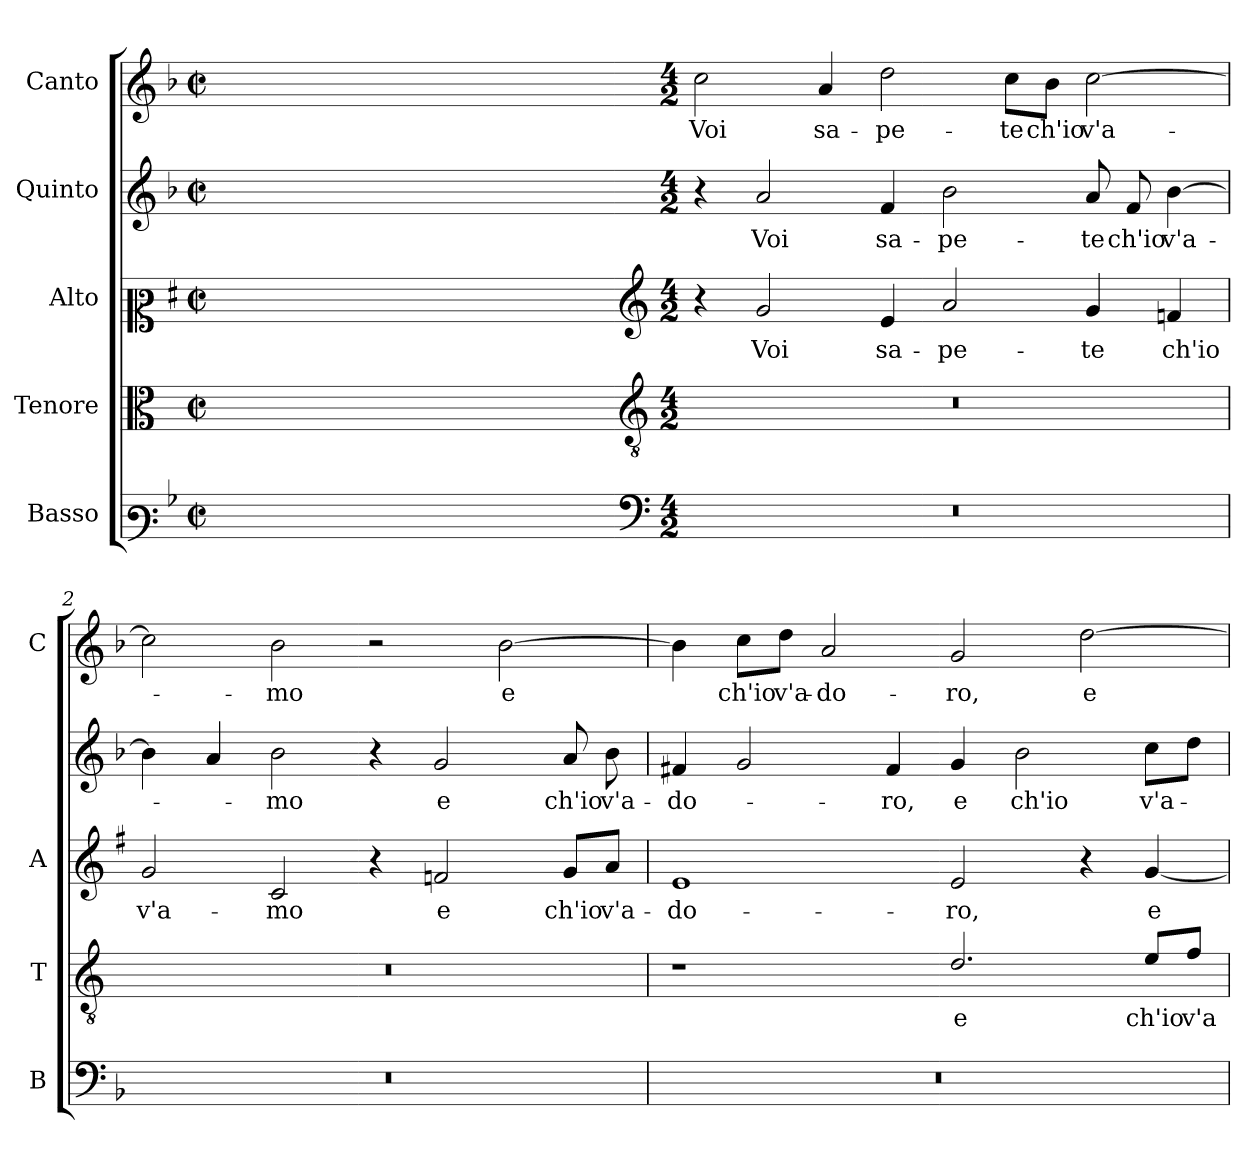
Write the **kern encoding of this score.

**kern	**kern	**text	**kern	**text	**kern	**text	**kern	**text
*part5	*part4	*part4	*part3	*part3	*part2	*part2	*part1	*part1
*staff5	*staff4	*staff4	*staff3	*staff3	*staff2	*staff2	*staff1	*staff1
*I"Basso	*I"Tenore	*	*I"Alto	*	*I"Quinto	*	*I"Canto	*
*I'B	*I'T	*	*I'A	*	*	*	*I'C	*
*clefF3	*clefC3	*	*clefC2	*	*clefG2	*	*clefG2	*
*	*ITrd4c7	*	*ITrd1c2	*	*	*	*	*
*k[b-]	*k[b-]	*	*k[b-]	*	*k[b-]	*	*k[b-]	*
*F:	*F:	*	*F:	*	*F:	*	*F:	*
*M2/2	*M2/2	*	*M2/2	*	*M2/2	*	*M2/2	*
*met(c|)	*met(c|)	*	*met(c|)	*	*met(c|)	*	*met(c|)	*
=	=	=	=	=	=	=	=	=
1ryy	1ryy	.	1ryy	.	1ryy	.	1ryy	.
=1X-	=1X-	=1X-	=1X-	=1X-	=1X-	=1X-	=1X-	=1X-
4ryy	4ryy	.	4ryy	.	4ryy	.	4ryy	.
4ryy	4ryy	.	4ryy	.	4ryy	.	4ryy	.
4ryy	4ryy	.	4ryy	.	4ryy	.	4ryy	.
4ryy	4ryy	.	4ryy	.	4ryy	.	4ryy	.
=1-	=1-	=1-	=1-	=1-	=1-	=1-	=1-	=1-
*clefF4	*clefGv2	*	*clefG2	*	*	*	*	*
*M4/2	*M4/2	*	*M4/2	*	*M4/2	*	*M4/2	*
!	!	!	!	!	!	!	!	!LO:LY:b
0r	0r	.	4r	.	4r	.	2cc\	Voi
!	!	!	!	!LO:LY:b	!	!LO:LY:b	!	!
.	.	.	2f/	Voi	2a/	Voi	.	.
!	!	!	!	!	!	!	!	!LO:LY:b
.	.	.	.	.	.	.	4a/	sa-
!	!	!	!	!LO:LY:b	!	!LO:LY:b	!	!LO:LY:b
.	.	.	4d/	sa-	4f/	sa-	2dd\	-pe-
!	!	!	!	!LO:LY:b	!	!LO:LY:b	!	!
.	.	.	2g/	-pe-	2b-\	-pe-	.	.
!	!	!	!	!	!	!	!	!LO:LY:b
.	.	.	.	.	.	.	8cc\L	-te
!	!	!	!	!	!	!	!	!LO:LY:b
.	.	.	.	.	.	.	8b-\J	ch'io
!	!	!	!	!LO:LY:b	!	!LO:LY:b	!	!LO:LY:b
.	.	.	4f/	-te	8a/	-te	[2cc\	v'a-
!	!	!	!	!	!	!LO:LY:b	!	!
.	.	.	.	.	8f/	ch'io	.	.
!	!	!	!	!LO:LY:b	!	!LO:LY:b	!	!
.	.	.	4e-X/	ch'io	[4b-\	v'a-	.	.
=2	=2	=2	=2	=2	=2	=2	=2	=2
!	!	!	!	!LO:LY:b	!	!	!	!
0r	0r	.	2f/	v'a-	4b-\]	.	2cc\]	.
.	.	.	.	.	4a/	.	.	.
!	!	!	!	!LO:LY:b	!	!LO:LY:b	!	!LO:LY:b
.	.	.	2B-/	-mo	2b-\	-mo	2b-\	-mo
.	.	.	4r	.	4r	.	2r	.
!	!	!	!	!LO:LY:b	!	!LO:LY:b	!	!
.	.	.	2e-X/	e	2g/	e	.	.
!	!	!	!	!	!	!	!	!LO:LY:b
.	.	.	.	.	.	.	[2b-\	e
!	!	!	!	!LO:LY:b	!	!LO:LY:b	!	!
.	.	.	8f/L	ch'io	8a/	ch'io	.	.
!	!	!	!	!LO:LY:b	!	!LO:LY:b	!	!
.	.	.	8g/J	v'a-	8b-\	v'a-	.	.
!!LO:LB:g=z
=3	=3	=3	=3	=3	=3	=3	=3	=3
!	!	!	!	!LO:LY:b	!	!LO:LY:b	!	!
0r	1r	.	1d	-do-	4f#X/	-do-	4b-\]	.
!	!	!	!	!	!	!	!	!LO:LY:b
.	.	.	.	.	2g/	.	8cc\L	ch'io
!	!	!	!	!	!	!	!	!LO:LY:b
.	.	.	.	.	.	.	8dd\J	v'a-
!	!	!	!	!	!	!	!	!LO:LY:b
.	.	.	.	.	.	.	2a/	-do-
!	!	!	!	!	!	!LO:LY:b	!	!
.	.	.	.	.	4f#/	-ro,	.	.
!	!	!LO:LY:b	!	!LO:LY:b	!	!LO:LY:b	!	!LO:LY:b
.	2.G/	e	2d/	-ro,	4g/	e	2g/	-ro,
!	!	!	!	!	!	!LO:LY:b	!	!
.	.	.	.	.	2b-\	ch'io	.	.
!	!	!	!	!	!	!	!	!LO:LY:b
.	.	.	4r	.	.	.	[2dd\	e
!	!	!LO:LY:b	!	!LO:LY:b	!	!LO:LY:b	!	!
.	8A/L	ch'io	[4f/	e	8cc\L	v'a-	.	.
!	!	!LO:LY:b	!	!	!	!	!	!
.	8B-/J	v'a-	.	.	8dd\J	.	.	.
=	=	=	=	=	=	=	=	=
*-	*-	*-	*-	*-	*-	*-	*-	*-
